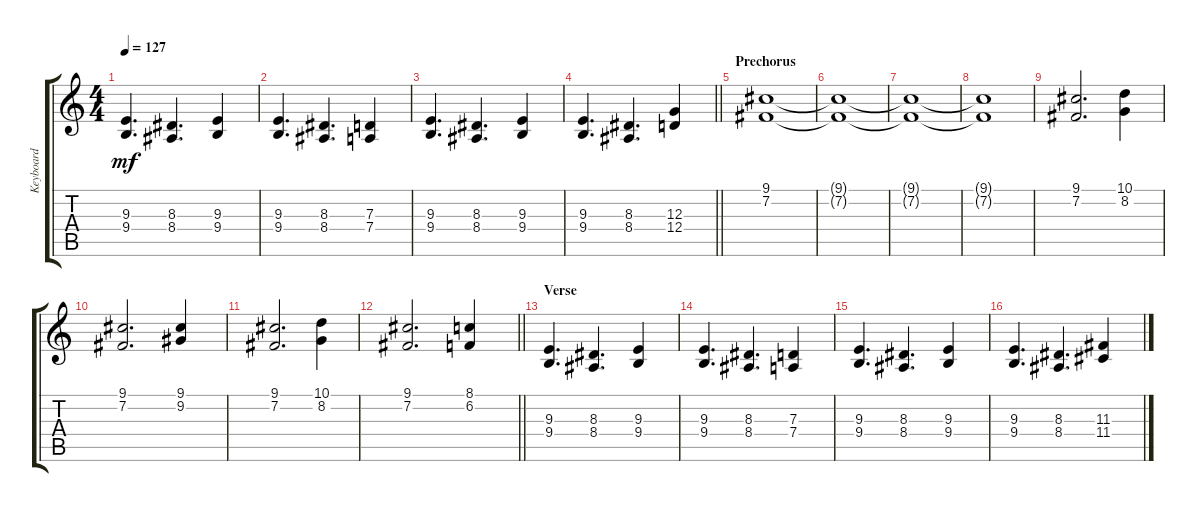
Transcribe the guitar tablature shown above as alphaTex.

\track ("Keyboard" "Keyboard") {instrument lead2sawtooth}
\staff {score tabs}
\tuning (E4 B3 G3 D3 A2 E2) {hide}
\ts (4 4)
\tempo 127
\clef g2
\ks c
(9.3 9.4).4{d dy mf} (8.3 8.4).4{d} (9.3 9.4).4 |
(9.3 9.4).4{d} (8.3 8.4).4{d} (7.3 7.4).4 |
(9.3 9.4).4{d} (8.3 8.4).4{d} (9.3 9.4).4 |
\barLineRight lightlight
(9.3 9.4).4{d} (8.3 8.4).4{d} (12.3 12.4).4 |
\section ("" "Prechorus")
(9.1 7.2).1 |
(9.1{t} 7.2{t}).1 |
(9.1{t} 7.2{t}).1 |
(9.1{t} 7.2{t}).1 |
(9.1 7.2).2{d} (10.1 8.2).4 |
(9.1 7.2).2{d} (9.1 9.2).4 |
(9.1 7.2).2{d} (10.1 8.2).4 |
\barLineRight lightlight
(9.1 7.2).2{d} (8.1 6.2).4 |
\section ("" "Verse")
(9.3 9.4).4{d} (8.3 8.4).4{d} (9.3 9.4).4 |
(9.3 9.4).4{d} (8.3 8.4).4{d} (7.3 7.4).4 |
(9.3 9.4).4{d} (8.3 8.4).4{d} (9.3 9.4).4 |
(9.3 9.4).4{d} (8.3 8.4).4{d} (11.3 11.4).4
